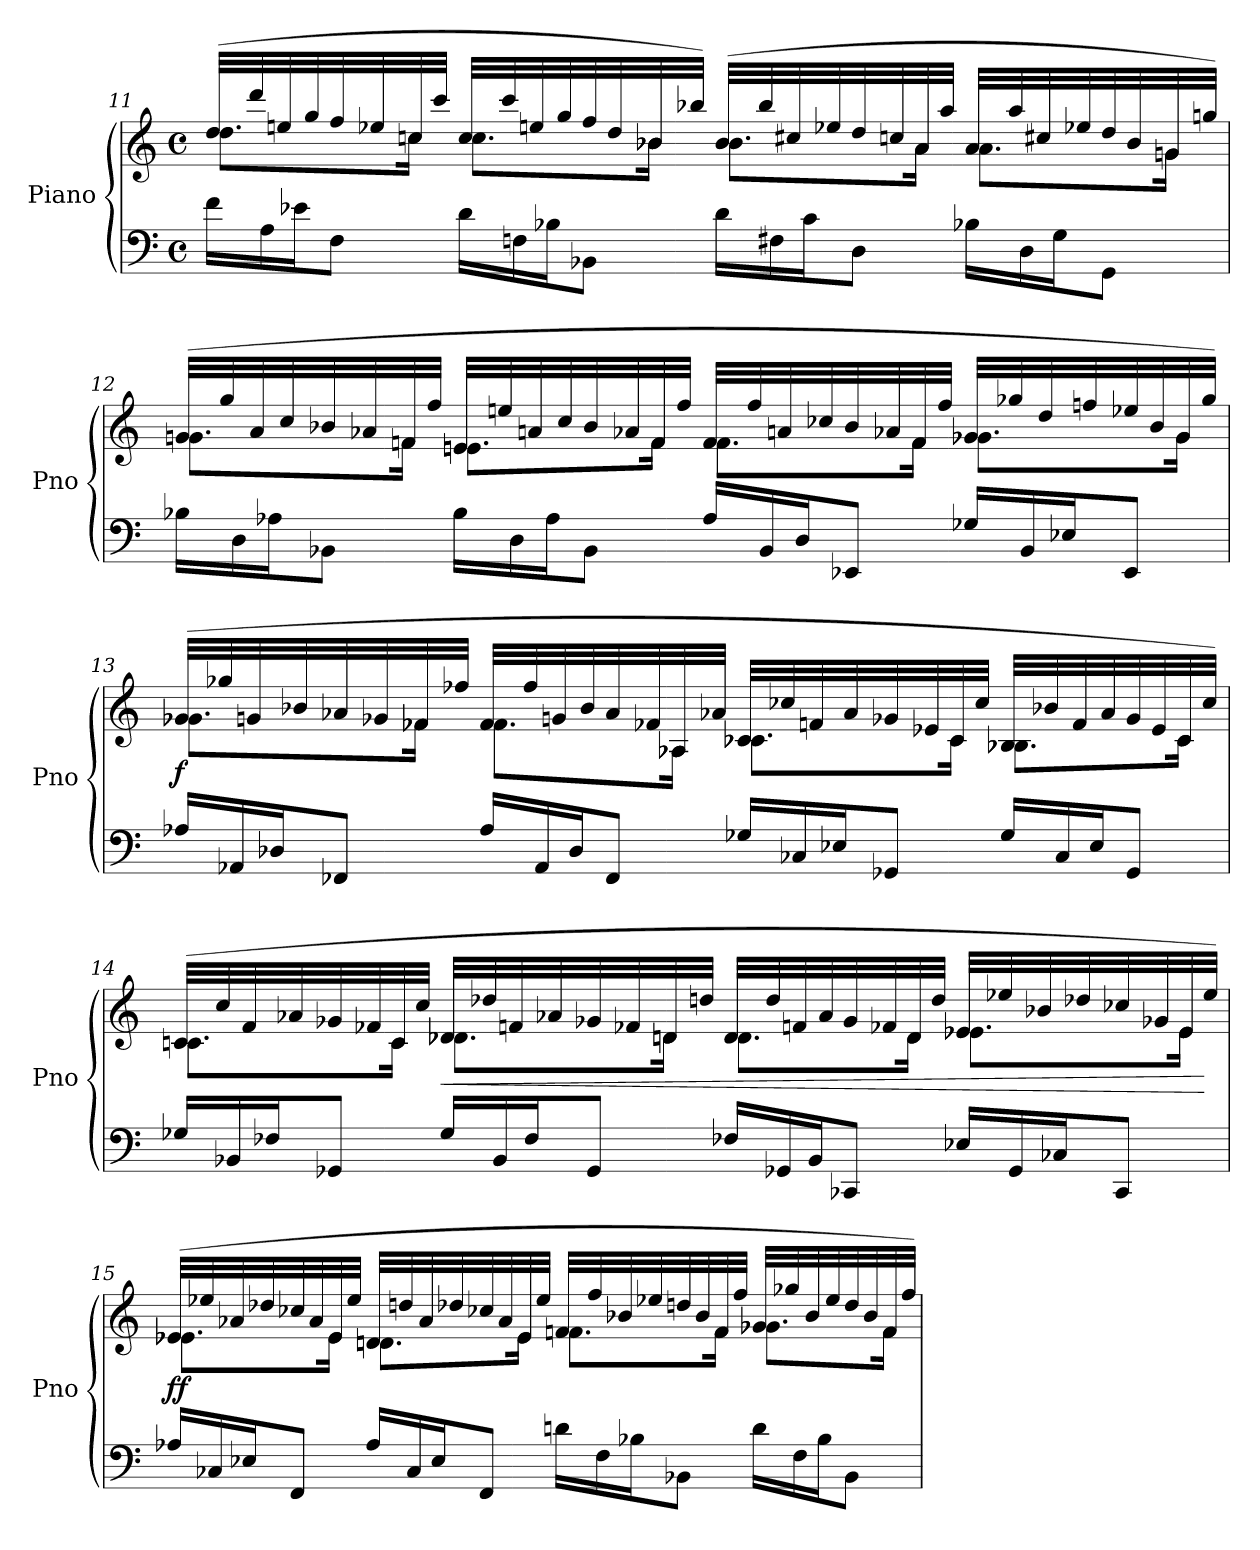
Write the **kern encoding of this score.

**kern	**kern	**dynam
*part1	*part1	*part1
*staff2	*staff1	*staff1/2
*I"Piano	*	*
*I'Pno	*	*
!!LO:PB:g=z
*clefF4	*clefG2	*
*k[]	*k[]	*
*M4/4	*M4/4	*
*met(c)	*met(c)	*
*Xtuplet	*	*
=11	=11	=11
*	*^	*
24f\LL	(32dd/LLL	8.dd\L	.
.	32ddd/	.	.
24A\	.	.	.
.	32een/	.	.
24e-X\J	.	.	.
.	32gg/	.	.
8F\J	32ff/	.	.
.	32ee-X/	.	.
.	32cc/	16ccn\Jk	.
.	32ccc/JJJ	.	.
24d\LL	32cc/LLL	8.cc\L	.
.	32ccc/	.	.
24Fn\	.	.	.
.	32een/	.	.
24B-X\J	.	.	.
.	32gg/	.	.
8BB-X\J	32ff/	.	.
.	32dd/	.	.
.	32b-X/	16b-X\Jk	.
.	32bb-X/JJJ)	.	.
24d\LL	(32b-/LLL	8.b-\L	.
.	32bb-/	.	.
24F#X\	.	.	.
.	32cc#X/	.	.
24c\J	.	.	.
.	32ee-X/	.	.
8D\J	32dd/	.	.
.	32ccn/	.	.
.	32a/	16a\Jk	.
.	32aa/JJJ	.	.
24B-X\LL	32a/LLL	8.a\L	.
.	32aa/	.	.
24D\	.	.	.
.	32cc#X/	.	.
24G\J	.	.	.
.	32ee-X/	.	.
8GG\J	32dd/	.	.
.	32b-/	.	.
.	32g/	16gn\Jk	.
.	32ggn/JJJ)	.	.
!!LO:LB:g=z	!!
=12	=12	=12	=12
24B-X\LL	(>32g/LLL	8.gn\L	.
.	32gg/	.	.
24D\	.	.	.
.	32a/	.	.
24A-X\J	.	.	.
.	32cc/	.	.
8BB-X\J	32b-X/	.	.
.	32a-X/	.	.
.	32f/	16fn\Jk	.
.	32ff/JJJ	.	.
24B-\LL	32en/LLL	8.en\L	.
.	32een/	.	.
24D\	.	.	.
.	32an/	.	.
24A-\J	.	.	.
.	32cc/	.	.
8BB-\J	32b-/	.	.
.	32a-X/	.	.
.	32f/	16f\Jk	.
.	32ff/JJJ	.	.
24A-/LL	32f/LLL	8.f\L	.
.	32ff/	.	.
24BB-/	.	.	.
.	32an/	.	.
24D/J	.	.	.
.	32cc-X/	.	.
8EE-X/J	32b-/	.	.
.	32a-X/	.	.
.	32f/	16f\Jk	.
.	32ff/JJJ	.	.
24G-X/LL	32g-X/LLL	8.g-X\L	.
.	32gg-X/	.	.
24BB-/	.	.	.
.	32dd/	.	.
24E-X/J	.	.	.
.	32ffn/	.	.
8EE-/J	32ee-X/	.	.
.	32b-/	.	.
.	32g-/	16g-\Jk	.
.	32gg-/JJJ)	.	.
!!LO:LB:g=z	!!
=13	=13	=13	=13
!	!	!	!LO:DY:b
24A-X/LL	(>32g-X/LLL	8.g-X\L	f
.	32gg-X/	.	.
24AA-X/	.	.	.
.	32gn/	.	.
24D-X/J	.	.	.
.	32b-X/	.	.
8FF-X/J	32a-X/	.	.
.	32g-X/	.	.
.	32f-X/	16f-X\Jk	.
.	32ff-X/JJJ	.	.
24A-/LL	32f-/LLL	8.f-\L	.
.	32ff-/	.	.
24AA-/	.	.	.
.	32gn/	.	.
24D-/J	.	.	.
.	32b-/	.	.
8FF-/J	32a-/	.	.
.	32f-X/	.	.
.	32A-X/	16A-X\Jk	.
.	32a-X/JJJ	.	.
24G-X/LL	32c-X/LLL	8.c-X\L	.
.	32cc-X/	.	.
24C-X/	.	.	.
.	32fn/	.	.
24E-X/J	.	.	.
.	32a-/	.	.
8GG-X/J	32g-X/	.	.
.	32e-X/	.	.
.	32c-/	16c-\Jk	.
.	32cc-/JJJ	.	.
24G-/LL	32B-X/LLL	8.B-X\L	.
.	32b-X/	.	.
24C-/	.	.	.
.	32f/	.	.
24E-/J	.	.	.
.	32a-/	.	.
8GG-/J	32g-/	.	.
.	32e-/	.	.
.	32c-/	16c-\Jk	.
.	32cc-/JJJ)	.	.
!!LO:LB:g=z	!!
=14	=14	=14	=14
24G-X/LL	(>32c/LLL	8.cn\L	.
.	32cc/	.	.
24BB-X/	.	.	.
.	32f/	.	.
24F-X/J	.	.	.
.	32a-X/	.	.
8GG-X/J	32g-X/	.	.
.	32f-X/	.	.
.	32c/	16c\Jk	.
.	32cc/JJJ	.	.
!	!	!	!LO:HP:b
24G-/LL	32d-X/LLL	8.d-X\L	<
.	32dd-X/	.	.
24BB-/	.	.	.
.	32fn/	.	.
24F-/J	.	.	.
.	32a-X/	.	.
8GG-/J	32g-X/	.	.
.	32f-X/	.	.
.	32dn/	16dn\Jk	.
.	32ddn/JJJ	.	.
24F-X/LL	32d/LLL	8.d\L	.
.	32dd/	.	.
24GG-X/	.	.	.
.	32fn/	.	.
24BB-/J	.	.	.
.	32a-/	.	.
8CC-X/J	32g-/	.	.
.	32f-X/	.	.
.	32d/	16d\Jk	.
.	32dd/JJJ	.	.
24E-X/LL	32e-X/LLL	8.e-X\L	.
.	32ee-X/	.	.
24GG-/	.	.	.
.	32b-X/	.	.
24C-X/J	.	.	.
.	32dd-X/	.	.
8CC-/J	32cc-X/	.	.
.	32g-X/	.	.
.	32e-/	16e-\Jk	.
.	32ee-/JJJ)	.	[
!!LO:LB:g=z	!!
=15	=15	=15	=15
!	!	!	!LO:DY:b
24A-X/LL	(32e-X/LLL	8.e-X\L	ff
.	32ee-X/	.	.
24C-X/	.	.	.
.	32a-X/	.	.
24E-X/J	.	.	.
.	32dd-X/	.	.
8FF/J	32cc-X/	.	.
.	32a-/	.	.
.	32e-/	16e-\Jk	.
.	32ee-/JJJ	.	.
24A-/LL	32dn/LLL	8.dn\L	.
.	32ddn/	.	.
24C-/	.	.	.
.	32a-/	.	.
24E-/J	.	.	.
.	32dd-X/	.	.
8FF/J	32cc-X/	.	.
.	32a-/	.	.
.	32e-/	16e-\Jk	.
.	32ee-/JJJ	.	.
24dn\LL	32f/LLL	8.fn\L	.
.	32ff/	.	.
24F\	.	.	.
.	32b-X/	.	.
24B-X\J	.	.	.
.	32ee-X/	.	.
8BB-X\J	32ddn/	.	.
.	32b-/	.	.
.	32f/	16f\Jk	.
.	32ff/JJJ	.	.
24d\LL	32g-X/LLL	8.g-X\L	.
.	32gg-X/	.	.
24F\	.	.	.
.	32b-/	.	.
24B-\J	.	.	.
.	32ee-/	.	.
8BB-\J	32dd/	.	.
.	32b-/	.	.
.	32f/	16f\Jk	.
.	32ff/JJJ)	.	.
*	*v	*v	*
=	=	=
*-	*-	*-
